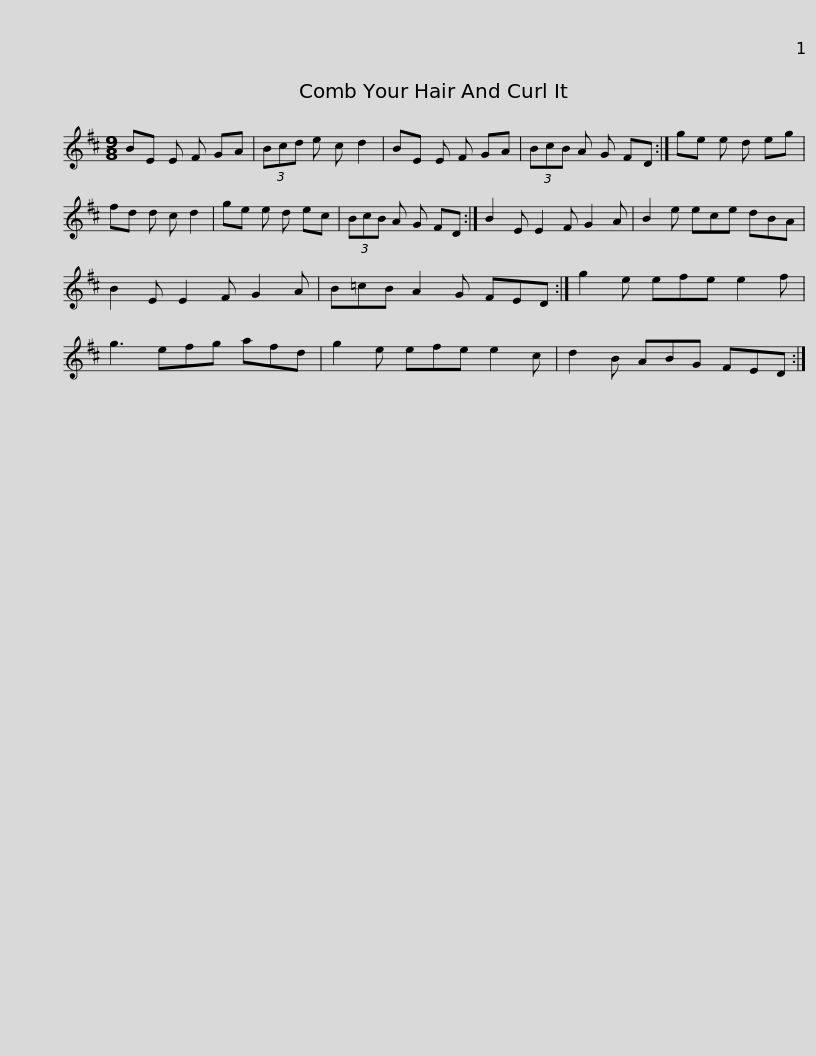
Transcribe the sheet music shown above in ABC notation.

X:1
L:1/8
M:9/8
I:linebreak $
K:D
V:1 treble
V:1
 BE E F GA | (3Bcd e c d2 | BE E F GA | (3BcB A G FD :| ge e d eg | %5
 fd d c d2 |$ ge e d ec | (3BcB A G FD :| B2 E E2 F G2 A | B2 e ece dBA | %10
 B2 E E2 F G2 A |$ B=cB A2 G FED :| g2 e efe e2 f | g3 efg afd | g2 e efe e2 c | %15
 d2 B ABG FED :| %16
